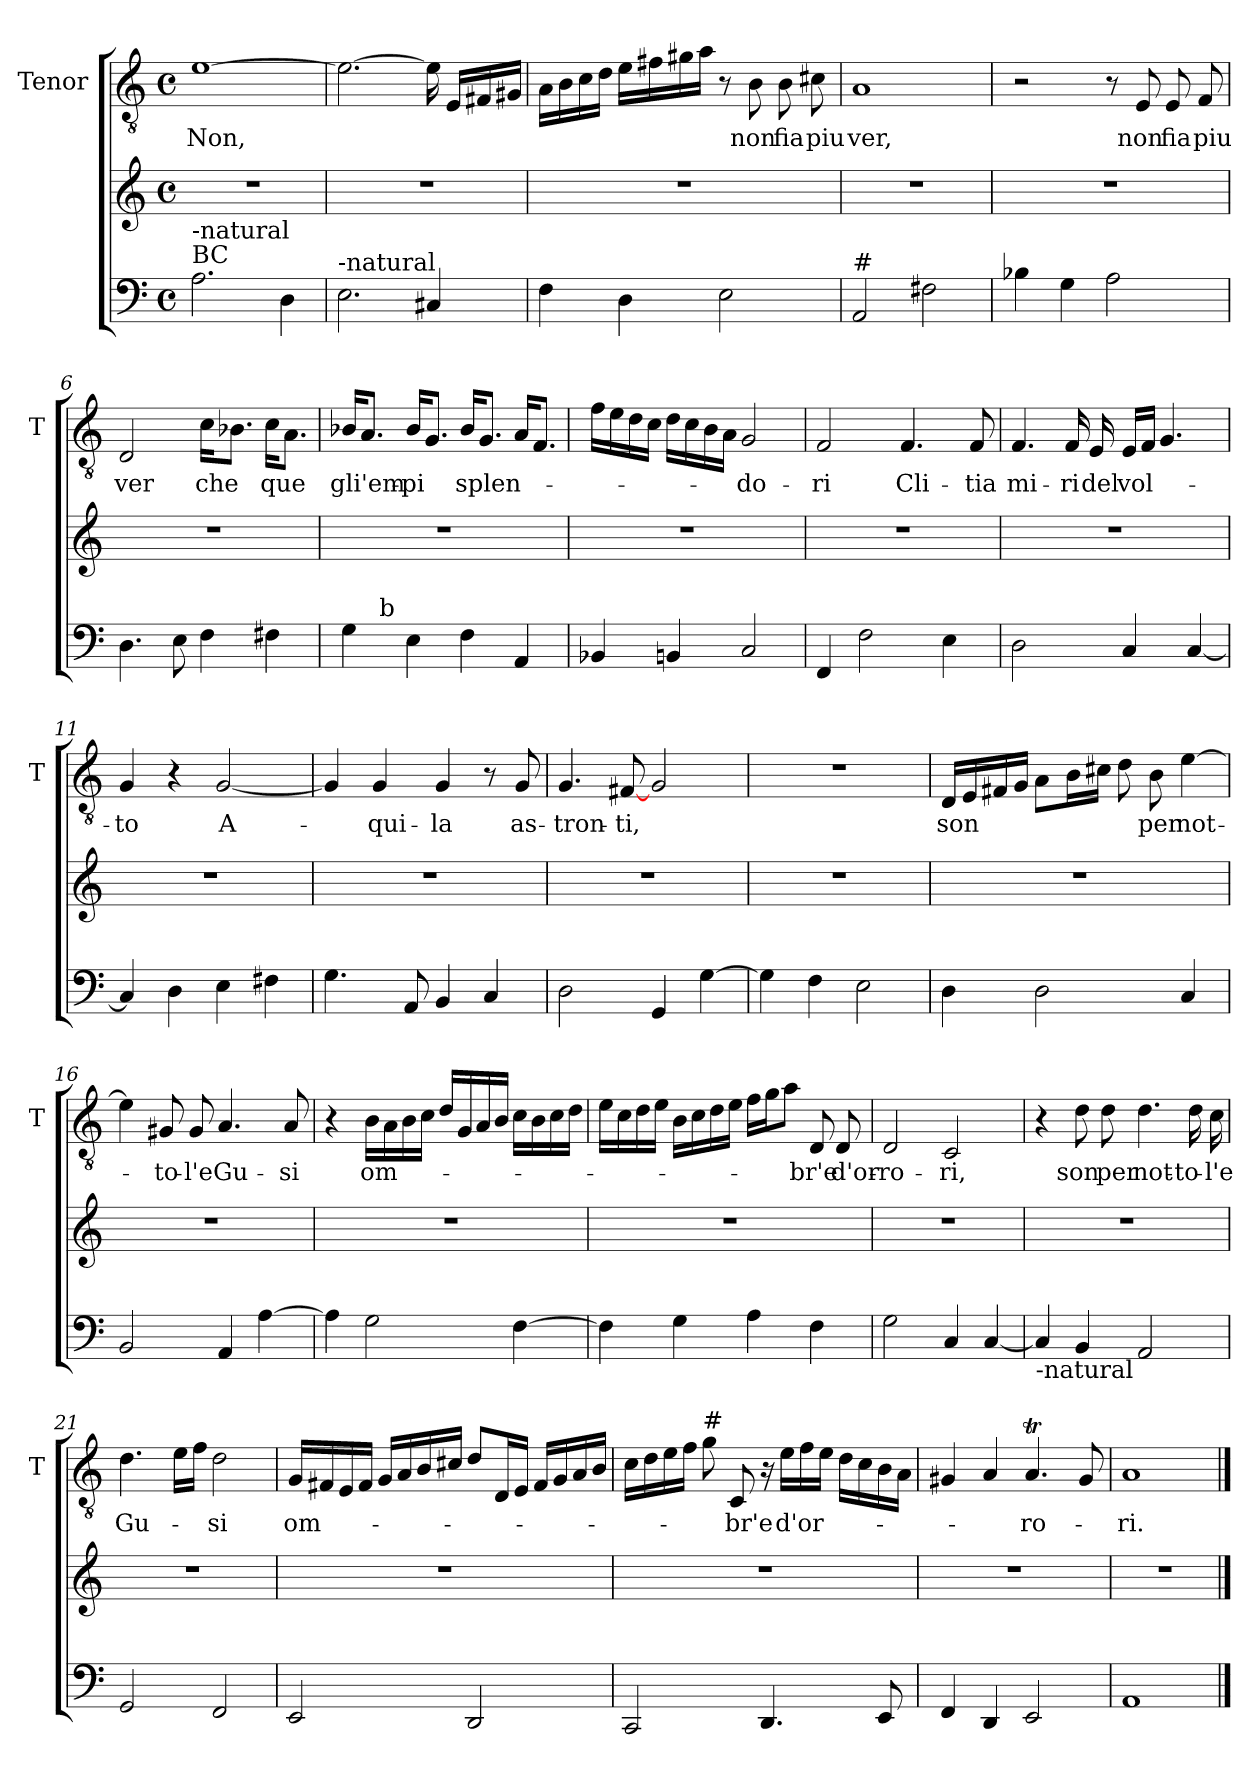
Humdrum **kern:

**kern	**kern	**kern	**text
*part2	*part2	*part1	*part1
*staff3	*staff2	*staff1	*staff1
*	*	*I"Tenor	*
*	*	*I'T	*
*clefF4	*clefG2	*clefGv2	*
*k[]	*k[]	*k[]	*
*C:	*C:	*C:	*
*M4/4	*M4/4	*M4/4	*
*met(c)	*met(c)	*met(c)	*
=1	=1	=1	=1
!LO:TX:a:t=BC	!	!	!
!LO:TX:a:t=-natural	!	!	!
!	!	!	!LO:LY:b
2.A\	1r	[1e	Non,
4D\	.	.	.
=2	=2	=2	=2
!LO:TX:a:t=-natural	!	!	!
2.E\	1r	2.e\_	.
4C#X/	.	16e\]	.
.	.	16E/LL	.
.	.	16F#X/	.
.	.	16G#X/JJ	.
=3	=3	=3	=3
4F\	1r	16A\LL	.
.	.	16B\	.
.	.	16c\	.
.	.	16d\JJ	.
4D\	.	16e\LL	.
.	.	16f#X\	.
.	.	16g#X\	.
.	.	16a\JJ	.
2E\	.	8r	.
!	!	!	!LO:LY:b
.	.	8B\	non
!	!	!	!LO:LY:b
.	.	8B\	fia
!	!	!	!LO:LY:b
.	.	8c#X\	piu
=4	=4	=4	=4
!LO:TX:a:t=#	!	!	!
!	!	!	!LO:LY:b
2AA/	1r	1A	ver,
2F#X\	.	.	.
!!LO:LB:g=z
=5	=5	=5	=5
4B-X\	1r	2r	.
4G\	.	.	.
2A\	.	8r	.
!	!	!	!LO:LY:b
.	.	8E/	non
!	!	!	!LO:LY:b
.	.	8E/	fia
!	!	!	!LO:LY:b
.	.	8F/	piu
=6	=6	=6	=6
!	!	!	!LO:LY:b
4.D\	1r	2D/	ver
8E\	.	.	.
!	!	!	!LO:LY:b
4F\	.	16c\KL	che
.	.	8.B-X\J	.
!	!	!	!LO:LY:b
4F#X\	.	16c\KL	que
.	.	8.A\J	.
=7	=7	=7	=7
!	!	!	!LO:LY:b
*^	*	*	*
4G\	8ryy	1r	16B-X/KL	gli'em-
.	.	.	8.A/J	.
!	!LO:TX:a:t=b	!	!	!
.	2..ryy	.	.	.
!	!	!	!	!LO:LY:b
4E\	.	.	16B-/KL	-pi
.	.	.	8.G/J	.
!	!	!	!	!LO:LY:b
4F\	.	.	16B-/KL	splen-
.	.	.	8.G/J	.
4AA/	.	.	16A/KL	.
.	.	.	8.F/J	.
*v	*v	*	*	*
=8	=8	=8	=8
4BB-X/	1r	16f\LL	.
.	.	16e\	.
.	.	16d\	.
.	.	16c\JJ	.
4BBn/	.	16d\LL	.
.	.	16c\	.
.	.	16B\	.
.	.	16A\JJ	.
!	!	!	!LO:LY:b
2C/	.	2G/	-do-
!!LO:LB:g=z
=9	=9	=9	=9
!	!	!	!LO:LY:b
4FF/	1r	2F/	-ri
2F\	.	.	.
!	!	!	!LO:LY:b
.	.	4.F/	Cli-
4E\	.	.	.
!	!	!	!LO:LY:b
.	.	8F/	-tia
=10	=10	=10	=10
!	!	!	!LO:LY:b
2D\	1r	4.F/	mi-
!	!	!	!LO:LY:b
.	.	16F/	-ri
!	!	!	!LO:LY:b
.	.	16E/	del
!	!	!	!LO:LY:b
4C/	.	16E/LL	vol-
.	.	16F/JJ	.
.	.	4.G/	.
[4C/	.	.	.
=11	=11	=11	=11
!	!	!	!LO:LY:b
4C/]	1r	4G/	-to
4D\	.	4r	.
!	!	!	!LO:LY:b
4E\	.	[2G/	A-
4F#X\	.	.	.
=12	=12	=12	=12
4.G\	1r	4G/]	.
!	!	!	!LO:LY:b
.	.	4G/	-qui-
8AA/	.	.	.
!	!	!	!LO:LY:b
4BB/	.	4G/	-la
4C/	.	8r	.
!	!	!	!LO:LY:b
.	.	8G/	as-
=13	=13	=13	=13
!	!	!	!LO:LY:b
2D\	1r	4.G/	-tron-
!	!	!	!LO:LY:b
.	.	[8F#X/	-ti,
4GG/	.	2G/	.
[4G\	.	.	.
!!LO:PB:g=z
=14	=14	=14	=14
4G\]	1r	1r	.
4F\	.	.	.
2E\	.	.	.
=15	=15	=15	=15
!	!	!	!LO:LY:b
4D\	1r	16D/LL	son
.	.	16E/	.
.	.	16F#X/	.
.	.	16G/JJ	.
2D\	.	8A\L	.
.	.	16B\L	.
.	.	16c#X\JJ	.
.	.	8d\	.
!	!	!	!LO:LY:b
.	.	8B\	per
!	!	!	!LO:LY:b
4C/	.	[4e\	not-
=16	=16	=16	=16
2BB/	1r	4e\]	.
!	!	!	!LO:LY:b
.	.	8G#X/	-to-
!	!	!	!LO:LY:b
.	.	8G#/	-l'e
!	!	!	!LO:LY:b
4AA/	.	4.A/	Gu-
[4A\	.	.	.
!	!	!	!LO:LY:b
.	.	8A/	-si
=17	=17	=17	=17
4A\]	1r	4r	.
!	!	!	!LO:LY:b
2G\	.	16B\LL	om-
.	.	16A\	.
.	.	16B\	.
.	.	16c\JJ	.
.	.	16d/LL	.
.	.	16G/	.
.	.	16A/	.
.	.	16B/JJ	.
[4F\	.	16c\LL	.
.	.	16B\	.
.	.	16c\	.
.	.	16d\JJ	.
!!LO:LB:g=z
=18	=18	=18	=18
4F\]	1r	16e\LL	.
.	.	16c\	.
.	.	16d\	.
.	.	16e\JJ	.
4G\	.	16B\LL	.
.	.	16c\	.
.	.	16d\	.
.	.	16e\JJ	.
4A\	.	16f\LL	.
.	.	16g\J	.
.	.	8a\J	.
!	!	!	!LO:LY:b
4F\	.	8D/	-br'e
!	!	!	!LO:LY:b
.	.	8D/	d'or-
=19	=19	=19	=19
!	!	!	!LO:LY:b
2G\	1r	2D/	-ro-
!	!	!	!LO:LY:b
4C/	.	2C/	-ri,
[4C/	.	.	.
=20	=20	=20	=20
!LO:TX:b:t=-natural	!	!	!
4C/]	1r	4r	.
!	!	!	!LO:LY:b
4BB/	.	8d\	son
!	!	!	!LO:LY:b
.	.	8d\	per
!	!	!	!LO:LY:b
2AA/	.	4.d\	not-
!	!	!	!LO:LY:b
.	.	16d\	-to-
!	!	!	!LO:LY:b
.	.	16c\	-l'e
=21	=21	=21	=21
!	!	!	!LO:LY:b
2GG/	1r	4.d\	Gu-
.	.	16e\LL	.
.	.	16f\JJ	.
!	!	!	!LO:LY:b
2FF/	.	2d\	-si
!!LO:LB:g=z
=22	=22	=22	=22
!	!	!	!LO:LY:b
2EE/	1r	16G/LL	om-
.	.	16F#X/	.
.	.	16E/	.
.	.	16F#/JJ	.
.	.	16G/LL	.
.	.	16A/	.
.	.	16B/	.
.	.	16c#X/JJ	.
2DD/	.	8d/L	.
.	.	16D/L	.
.	.	16E/JJ	.
.	.	16F#/LL	.
.	.	16G/	.
.	.	16A/	.
.	.	16B/JJ	.
=23	=23	=23	=23
2CC/	1r	16c\LL	.
.	.	16d\	.
.	.	16e\	.
.	.	16f\JJ	.
!	!	!LO:TX:a:t=#	!
.	.	8g\	.
!	!	!	!LO:LY:b
.	.	8C/	-br'e
4.DD/	.	16r	.
!	!	!	!LO:LY:b
.	.	16e\LL	d'or-
.	.	16f\	.
.	.	16e\JJ	.
.	.	16d\LL	.
.	.	16c\	.
8EE/	.	16B\	.
.	.	16A\JJ	.
=24	=24	=24	=24
4FF/	1r	4G#X/	.
4DD/	.	4A/	.
!	!	!	!LO:LY:b
2EE/	.	4.AT/	-ro-
.	.	8G#/	.
=25	=25	=25	=25
!	!	!	!LO:LY:b
1AA	1r	1A	-ri.
==	==	==	==
*-	*-	*-	*-
